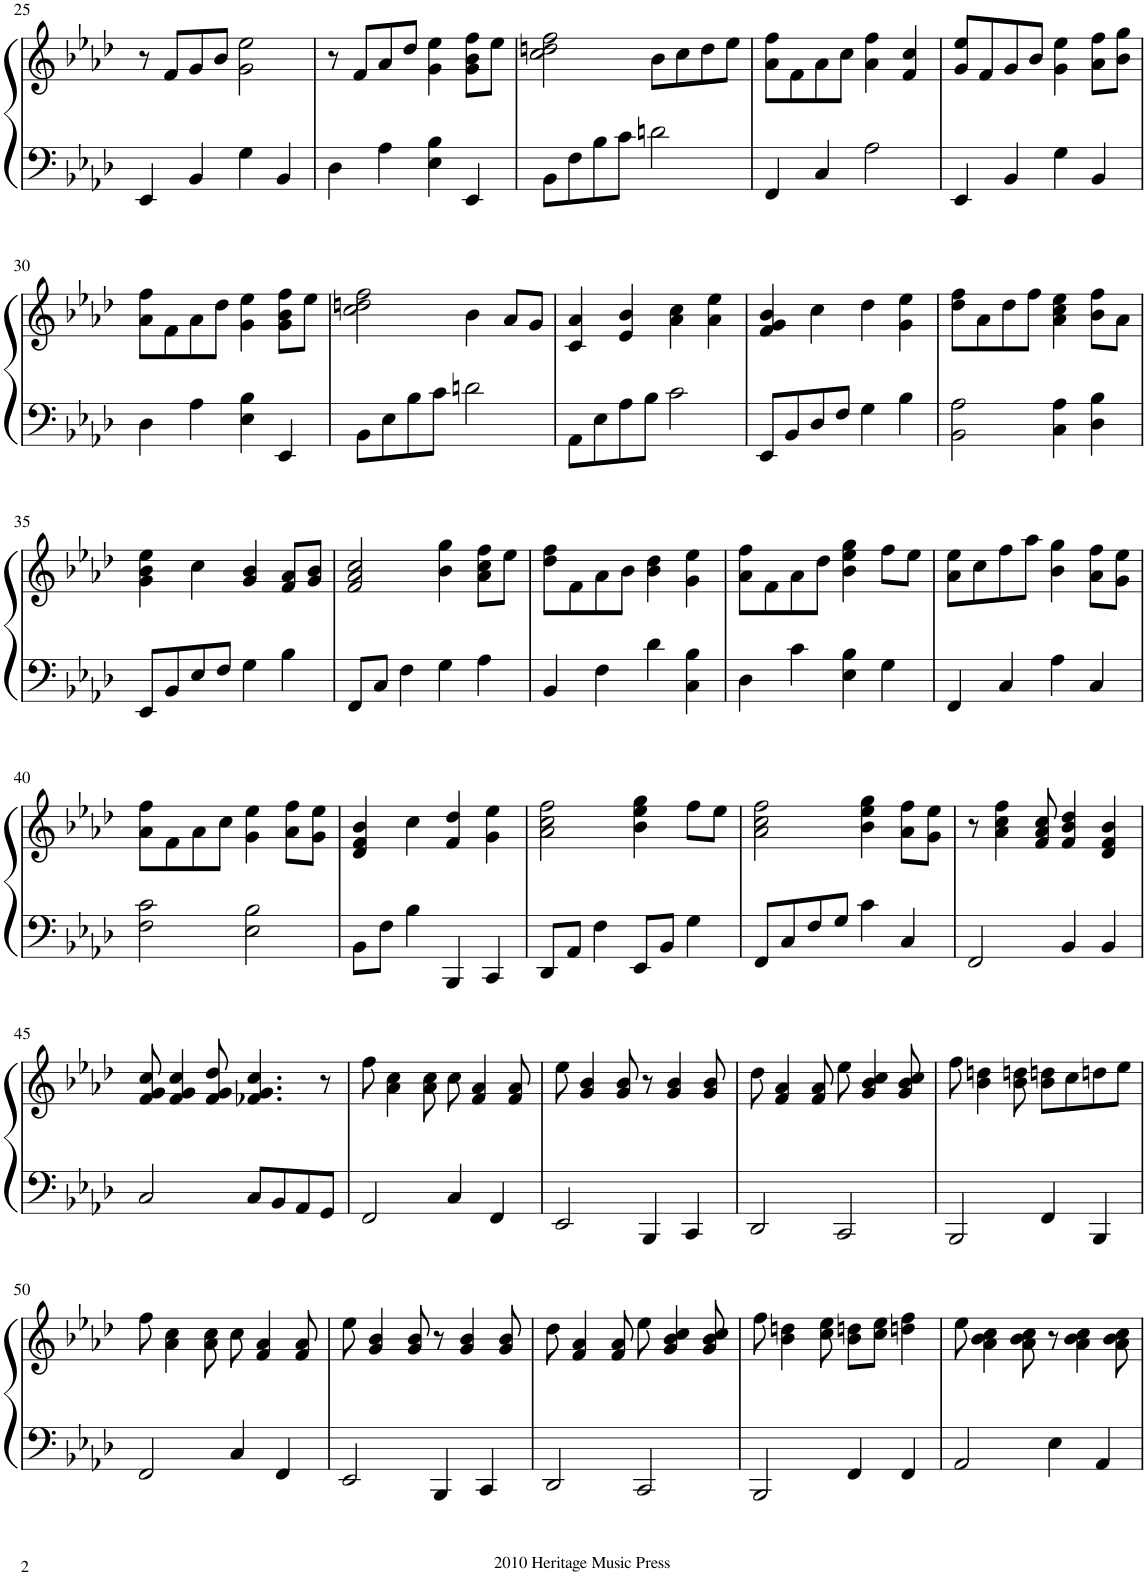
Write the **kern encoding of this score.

**kern	**kern
*part1	*part1
*staff2	*staff1
*I"Piano	*
*I'Pno	*
!!LO:PB:g=z
*clefF4	*clefG2
*k[b-e-a-d-]	*k[b-e-a-d-]
*M4/4	*M4/4
=25	=25
4EE-/	8r
.	8f/L
4BB-/	8g/
.	8b-/J
4G\	2g\ 2ee-\
4BB-/	.
=26	=26
4D-\	8r
.	8f/L
4A-\	8a-/
.	8dd-/J
4E-\ 4B-\	4g\ 4ee-\
4EE-/	8g\ 8b-\ 8ff\L
.	8ee-\J
=27	=27
8BB-\L	2cc\ 2ddn\ 2ff\
8F\	.
8B-\	.
8c\J	.
2dn\	8b-\L
.	8cc\
.	8dd\
.	8ee-\J
=28	=28
4FF/	8a-\ 8ff\L
.	8f\
4C/	8a-\
.	8cc\J
2A-\	4a-\ 4ff\
.	4f/ 4cc/
=29	=29
4EE-/	8g/ 8ee-/L
.	8f/
4BB-/	8g/
.	8b-/J
4G\	4g\ 4ee-\
4BB-/	8a-\ 8ff\L
.	8b-\ 8gg\J
!!LO:LB:g=z
=30	=30
4D-\	8a-\ 8ff\L
.	8f\
4A-\	8a-\
.	8dd-\J
4E-\ 4B-\	4g\ 4ee-\
4EE-/	8g\ 8b-\ 8ff\L
.	8ee-\J
=31	=31
8BB-\L	2cc\ 2ddn\ 2ff\
8E-\	.
8B-\	.
8c\J	.
2dn\	4b-\
.	8a-/L
.	8g/J
=32	=32
8AA-\L	4c/ 4a-/
8E-\	.
8A-\	4e-/ 4b-/
8B-\J	.
2c\	4a-\ 4cc\
.	4a-\ 4ee-\
=33	=33
8EE-/L	4f/ 4g/ 4b-/
8BB-/	.
8D-/	4cc\
8F/J	.
4G\	4dd-\
4B-\	4g\ 4ee-\
=34	=34
2BB-\ 2A-\	8dd-\ 8ff\L
.	8a-\
.	8dd-\
.	8ff\J
4C\ 4A-\	4a-\ 4cc\ 4ee-\
4D-\ 4B-\	8b-\ 8ff\L
.	8a-\J
!!LO:LB:g=z
=35	=35
8EE-/L	4g\ 4b-\ 4ee-\
8BB-/	.
8E-/	4cc\
8F/J	.
4G\	4g/ 4b-/
4B-\	8f/ 8a-/L
.	8g/ 8b-/J
=36	=36
8FF/L	2f/ 2a-/ 2cc/
8C/J	.
4F\	.
4G\	4b-\ 4gg\
4A-\	8a-\ 8cc\ 8ff\L
.	8ee-\J
=37	=37
4BB-/	8dd-\ 8ff\L
.	8f\
4F\	8a-\
.	8b-\J
4d-\	4b-\ 4dd-\
4C\ 4B-\	4g\ 4ee-\
=38	=38
4D-\	8a-\ 8ff\L
.	8f\
4c\	8a-\
.	8dd-\J
4E-\ 4B-\	4b-\ 4ee-\ 4gg\
4G\	8ff\L
.	8ee-\J
=39	=39
4FF/	8a-\ 8ee-\L
.	8cc\
4C/	8ff\
.	8aa-\J
4A-\	4b-\ 4gg\
4C/	8a-\ 8ff\L
.	8g\ 8ee-\J
!!LO:LB:g=z
=40	=40
2F\ 2c\	8a-\ 8ff\L
.	8f\
.	8a-\
.	8cc\J
2E-\ 2B-\	4g\ 4ee-\
.	8a-\ 8ff\L
.	8g\ 8ee-\J
=41	=41
8BB-\L	4d-/ 4f/ 4b-/
8F\J	.
4B-\	4cc\
4BBB-/	4f/ 4dd-/
4CC/	4g\ 4ee-\
=42	=42
8DD-/L	2a-\ 2cc\ 2ff\
8AA-/J	.
4F\	.
8EE-/L	4b-\ 4ee-\ 4gg\
8BB-/J	.
4G\	8ff\L
.	8ee-\J
=43	=43
8FF/L	2a-\ 2cc\ 2ff\
8C/	.
8F/	.
8G/J	.
4c\	4b-\ 4ee-\ 4gg\
4C/	8a-\ 8ff\L
.	8g\ 8ee-\J
=44	=44
2FF/	8r
.	4a-\ 4cc\ 4ff\
.	8f/ 8a-/ 8cc/
4BB-/	4f/ 4b-/ 4dd-/
4BB-/	4d-/ 4f/ 4b-/
!!LO:LB:g=z
=45	=45
2C/	8f/ 8g/ 8cc/
.	4f/ 4g/ 4cc/
.	8f/ 8g/ 8dd-/
8C/L	4.f-X/ 4.g/ 4.cc/
8BB-/	.
8AA-/	.
8GG/J	8r
=46	=46
2FF/	8ff\
.	4a-\ 4cc\
.	8a-\ 8cc\
4C/	8cc\
.	4f/ 4a-/
4FF/	.
.	8f/ 8a-/
=47	=47
2EE-/	8ee-\
.	4g/ 4b-/
.	8g/ 8b-/
4BBB-/	8r
.	4g/ 4b-/
4CC/	.
.	8g/ 8b-/
=48	=48
2DD-/	8dd-\
.	4f/ 4a-/
.	8f/ 8a-/
2CC/	8ee-\
.	4g/ 4b-/ 4cc/
.	8g/ 8b-/ 8cc/
=49	=49
2BBB-/	8ff\
.	4b-\ 4ddn\
.	8b-\ 8ddn\
4FF/	8b-\ 8ddn\L
.	8cc\
4BBB-/	8ddn\
.	8ee-\J
!!LO:LB:g=z
=50	=50
2FF/	8ff\
.	4a-\ 4cc\
.	8a-\ 8cc\
4C/	8cc\
.	4f/ 4a-/
4FF/	.
.	8f/ 8a-/
=51	=51
2EE-/	8ee-\
.	4g/ 4b-/
.	8g/ 8b-/
4BBB-/	8r
.	4g/ 4b-/
4CC/	.
.	8g/ 8b-/
=52	=52
2DD-/	8dd-\
.	4f/ 4a-/
.	8f/ 8a-/
2CC/	8ee-\
.	4g/ 4b-/ 4cc/
.	8g/ 8b-/ 8cc/
=53	=53
2BBB-/	8ff\
.	4b-\ 4ddn\
.	8cc\ 8ee-\
4FF/	8b-\ 8ddn\L
.	8cc\ 8ee-\J
4FF/	4ddn\ 4ff\
=54	=54
2AA-/	8ee-\
.	4a-\ 4b-\ 4cc\
.	8a-\ 8b-\ 8cc\
4E-\	8r
.	4a-\ 4b-\ 4cc\
4AA-/	.
.	8a-\ 8b-\ 8cc\
=	=
*-	*-
